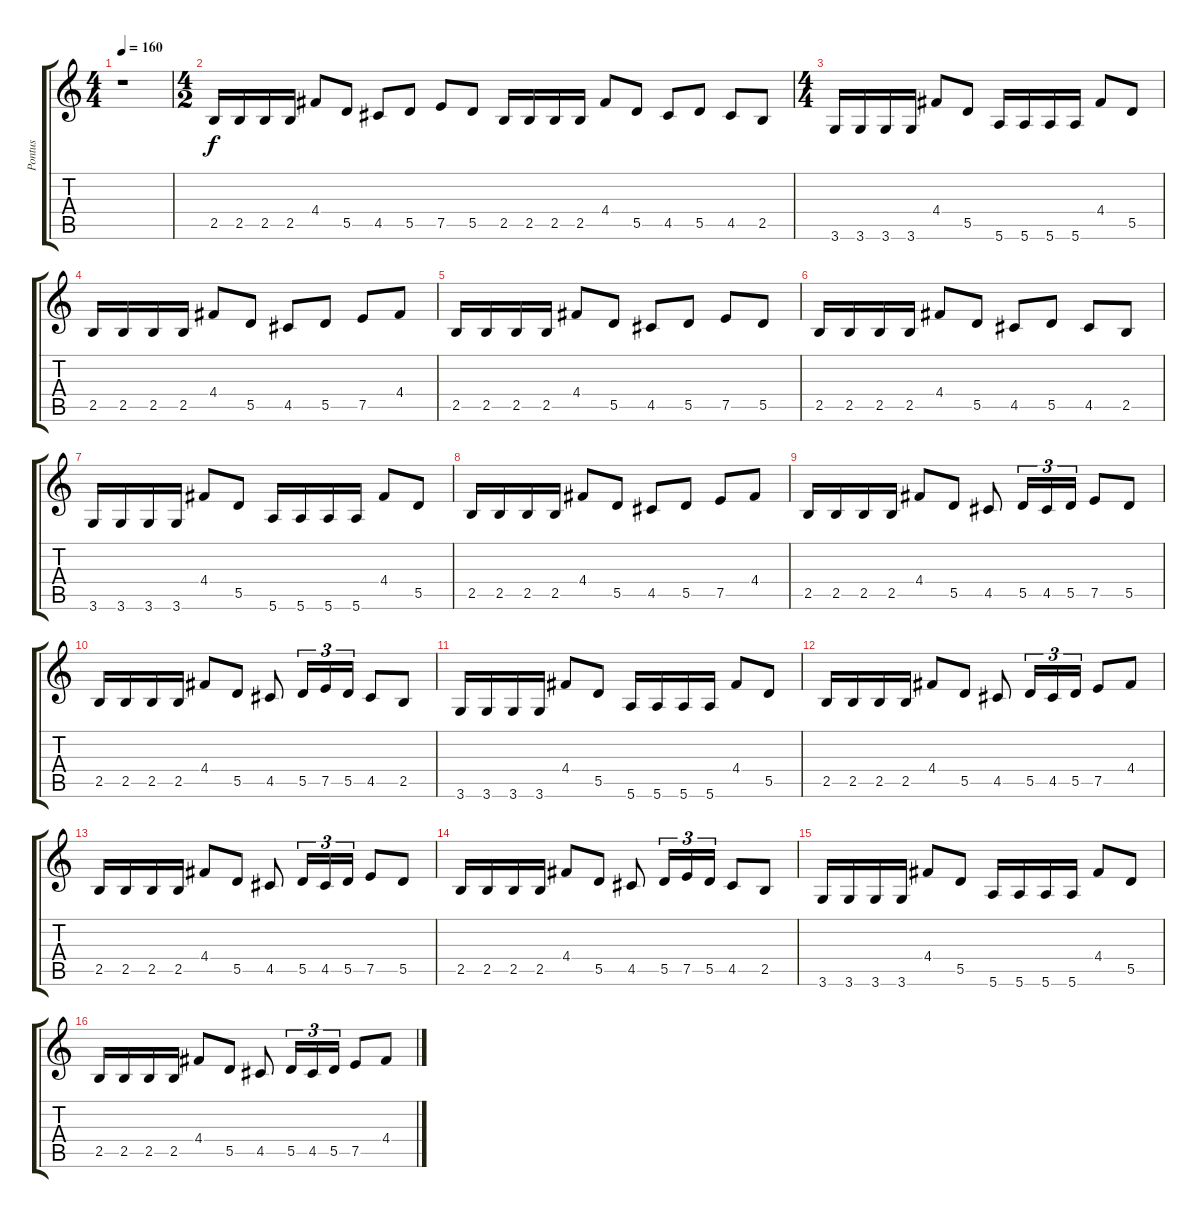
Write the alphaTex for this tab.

\track ("Pontus" "Pontus") {instrument distortionguitar}
\staff {score tabs}
\tuning (E4 B3 G3 D3 A2 E2) {hide}
\ts (4 4)
\tempo 160
\clef g2
\ks c
r.1{dy f instrument distortionguitar} |
\ts (4 2)
2.5.16 2.5.16 2.5.16 2.5.16 4.4.8 5.5.8 4.5.8 5.5.8 7.5.8 5.5.8 2.5.16 2.5.16 2.5.16 2.5.16 4.4.8 5.5.8 4.5.8 5.5.8 4.5.8 2.5.8 |
\ts (4 4)
3.6.16 3.6.16 3.6.16 3.6.16 4.4.8 5.5.8 5.6.16 5.6.16 5.6.16 5.6.16 4.4.8 5.5.8 |
2.5.16 2.5.16 2.5.16 2.5.16 4.4.8 5.5.8 4.5.8 5.5.8 7.5.8 4.4.8 |
2.5.16 2.5.16 2.5.16 2.5.16 4.4.8 5.5.8 4.5.8 5.5.8 7.5.8 5.5.8 |
2.5.16 2.5.16 2.5.16 2.5.16 4.4.8 5.5.8 4.5.8 5.5.8 4.5.8 2.5.8 |
3.6.16 3.6.16 3.6.16 3.6.16 4.4.8 5.5.8 5.6.16 5.6.16 5.6.16 5.6.16 4.4.8 5.5.8 |
2.5.16 2.5.16 2.5.16 2.5.16 4.4.8 5.5.8 4.5.8 5.5.8 7.5.8 4.4.8 |
2.5.16 2.5.16 2.5.16 2.5.16 4.4.8 5.5.8 4.5.8 5.5.16{tu (3 2)} 4.5.16{tu (3 2)} 5.5.16{tu (3 2)} 7.5.8 5.5.8 |
2.5.16 2.5.16 2.5.16 2.5.16 4.4.8 5.5.8 4.5.8 5.5.16{tu (3 2)} 7.5.16{tu (3 2)} 5.5.16{tu (3 2)} 4.5.8 2.5.8 |
3.6.16 3.6.16 3.6.16 3.6.16 4.4.8 5.5.8 5.6.16 5.6.16 5.6.16 5.6.16 4.4.8 5.5.8 |
2.5.16 2.5.16 2.5.16 2.5.16 4.4.8 5.5.8 4.5.8 5.5.16{tu (3 2)} 4.5.16{tu (3 2)} 5.5.16{tu (3 2)} 7.5.8 4.4.8 |
2.5.16 2.5.16 2.5.16 2.5.16 4.4.8 5.5.8 4.5.8 5.5.16{tu (3 2)} 4.5.16{tu (3 2)} 5.5.16{tu (3 2)} 7.5.8 5.5.8 |
2.5.16 2.5.16 2.5.16 2.5.16 4.4.8 5.5.8 4.5.8 5.5.16{tu (3 2)} 7.5.16{tu (3 2)} 5.5.16{tu (3 2)} 4.5.8 2.5.8 |
3.6.16 3.6.16 3.6.16 3.6.16 4.4.8 5.5.8 5.6.16 5.6.16 5.6.16 5.6.16 4.4.8 5.5.8 |
2.5.16 2.5.16 2.5.16 2.5.16 4.4.8 5.5.8 4.5.8 5.5.16{tu (3 2)} 4.5.16{tu (3 2)} 5.5.16{tu (3 2)} 7.5.8 4.4.8
